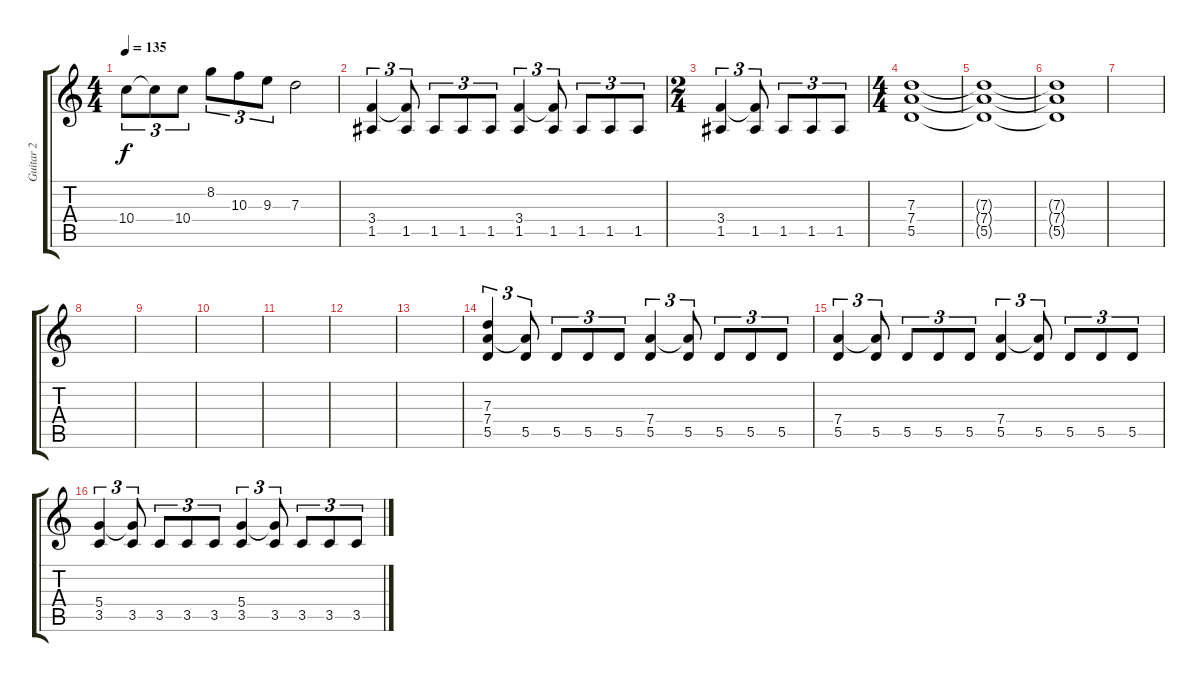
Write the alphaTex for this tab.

\track ("Guitar 2" "Guitar 2") {instrument distortionguitar}
\staff {score tabs}
\tuning (E4 B3 G3 D3 A2 E2) {hide}
\ts (4 4)
\tempo 135
\clef g2
\ks c
10.4.8{tu (3 2) dy f} 10.4{t}.8{tu (3 2)} 10.4.8{tu (3 2)} 8.2.8{tu (3 2)} 10.3.8{tu (3 2)} 9.3.8{tu (3 2)} 7.3.2 |
(3.4 1.5).4{tu (3 2)} (3.4{t} 1.5).8{tu (3 2)} 1.5.8{tu (3 2)} 1.5.8{tu (3 2)} 1.5.8{tu (3 2)} (3.4 1.5).4{tu (3 2)} (3.4{t} 1.5).8{tu (3 2)} 1.5.8{tu (3 2)} 1.5.8{tu (3 2)} 1.5.8{tu (3 2)} |
\ts (2 4)
(3.4 1.5).4{tu (3 2)} (3.4{t} 1.5).8{tu (3 2)} 1.5.8{tu (3 2)} 1.5.8{tu (3 2)} 1.5.8{tu (3 2)} |
\ts (4 4)
(7.3 7.4 5.5).1 |
(7.3{t} 7.4{t} 5.5{t}).1 |
(7.3{t} 7.4{t} 5.5{t}).1 |
|
|
|
|
|
|
|
(7.3 7.4 5.5).4{tu (3 2)} (7.4{t} 5.5).8{tu (3 2)} 5.5.8{tu (3 2)} 5.5.8{tu (3 2)} 5.5.8{tu (3 2)} (7.4 5.5).4{tu (3 2)} (7.4{t} 5.5).8{tu (3 2)} 5.5.8{tu (3 2)} 5.5.8{tu (3 2)} 5.5.8{tu (3 2)} |
(7.4 5.5).4{tu (3 2)} (7.4{t} 5.5).8{tu (3 2)} 5.5.8{tu (3 2)} 5.5.8{tu (3 2)} 5.5.8{tu (3 2)} (7.4 5.5).4{tu (3 2)} (7.4{t} 5.5).8{tu (3 2)} 5.5.8{tu (3 2)} 5.5.8{tu (3 2)} 5.5.8{tu (3 2)} |
(5.4 3.5).4{tu (3 2)} (5.4{t} 3.5).8{tu (3 2)} 3.5.8{tu (3 2)} 3.5.8{tu (3 2)} 3.5.8{tu (3 2)} (5.4 3.5).4{tu (3 2)} (5.4{t} 3.5).8{tu (3 2)} 3.5.8{tu (3 2)} 3.5.8{tu (3 2)} 3.5.8{tu (3 2)}
